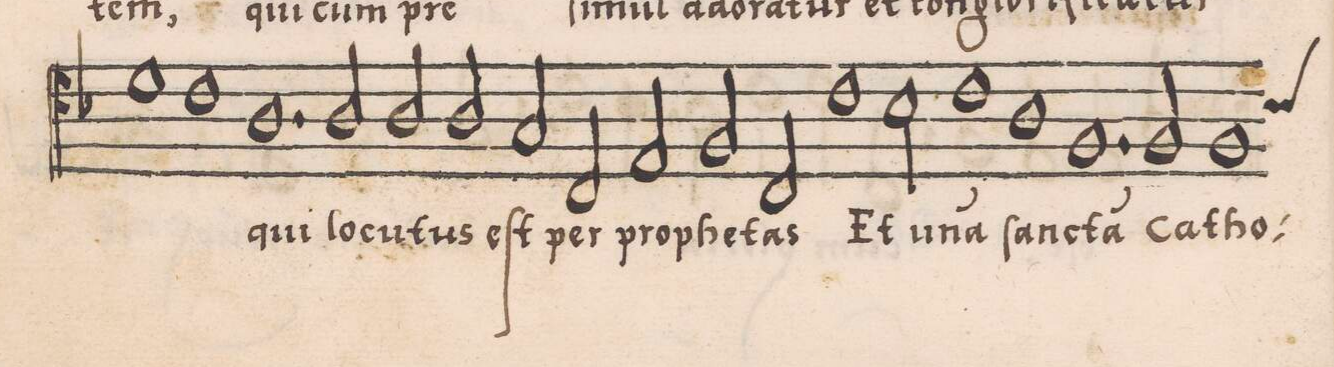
**kern	**text
*I"CANTVS	*
*clefC4	*
*k[b-]	*
*met(C|)	*
*M2/1	*
1d	-ca-
=142-	=142-
1c	-tǔr
1.A	qui
=143-	=143-
2A/	lo-
2A/	-cu-
2A/	-tus
=144-	=144-
2G/	eſt
2C/	per
2E/	pro-
2F/	-phe-
=145-	=145-
2C/	-tas
1c	Et
2B-\	u-
=146-	=146-
1c	-na(m)
1A	ſanc-
=147-	=147-
1.F	-ta(m)
2F/	Ca-
=148-	=148-
1F	-tho-
*custos:B	*
*-	*-
